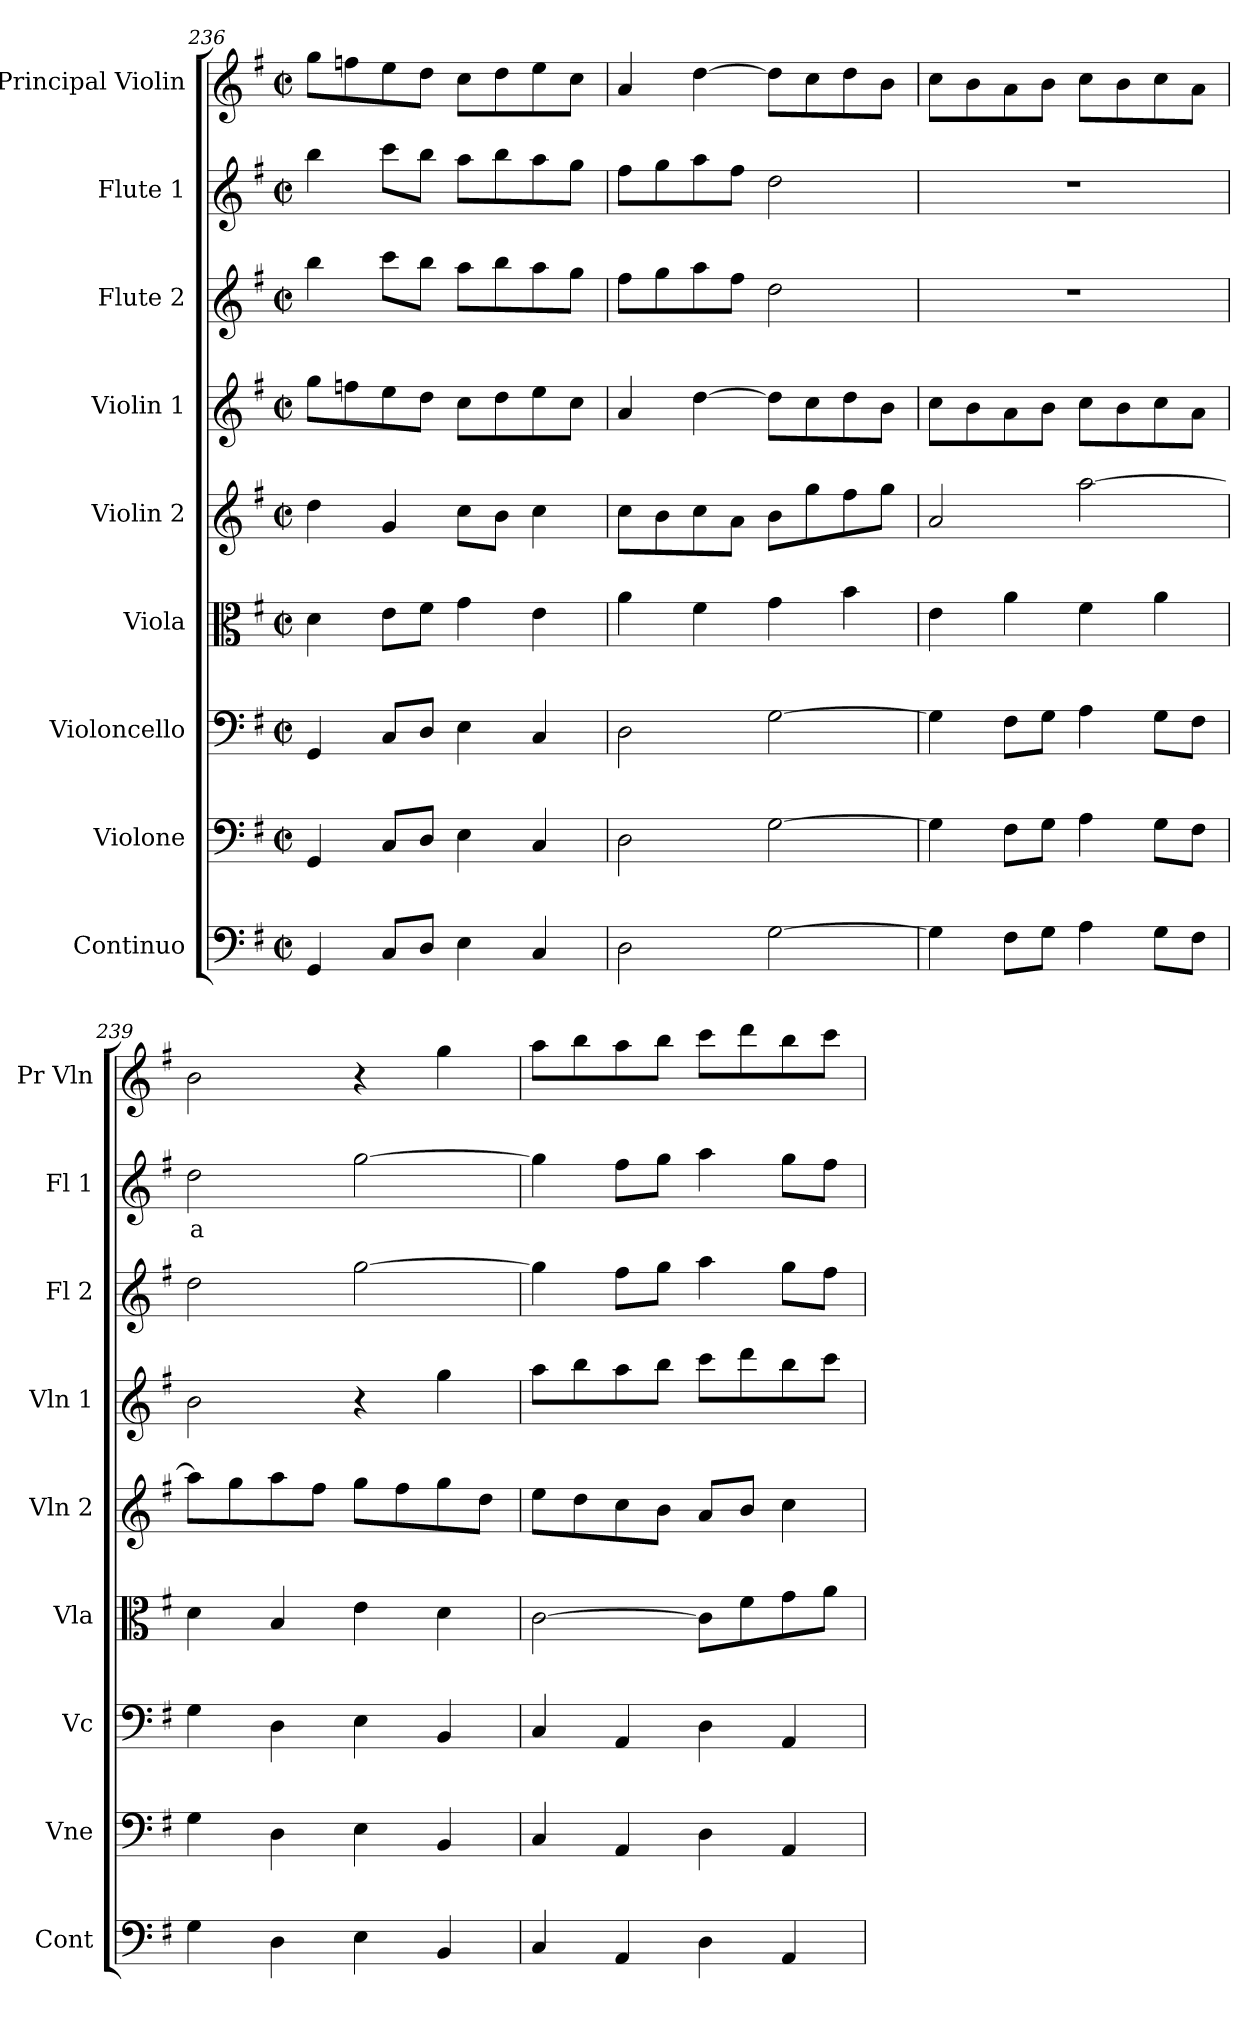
**kern	**kern	**kern	**kern	**kern	**kern	**kern	**kern	**text	**kern
*part9	*part8	*part7	*part6	*part5	*part4	*part3	*part2	*part2	*part1
*staff9	*staff8	*staff7	*staff6	*staff5	*staff4	*staff3	*staff2	*staff2	*staff1
*I"Continuo	*I"Violone	*I"Violoncello	*I"Viola	*I"Violin 2	*I"Violin 1	*I"Flute 2	*I"Flute 1	*	*I"Principal Violin
*I'Cont	*I'Vne	*I'Vc	*I'Vla	*I'Vln 2	*I'Vln 1	*I'Fl 2	*I'Fl 1	*	*I'Pr Vln
!!LO:LB:g=z
*clefF4	*clefF4	*clefF4	*clefC3	*clefG2	*clefG2	*clefG2	*clefG2	*	*clefG2
*	*ITrd7c12	*	*	*	*	*	*	*	*
*k[f#]	*k[f#]	*k[f#]	*k[f#]	*k[f#]	*k[f#]	*k[f#]	*k[f#]	*	*k[f#]
*M2/2	*M2/2	*M2/2	*M2/2	*M2/2	*M2/2	*M2/2	*M2/2	*	*M2/2
*met(c|)	*met(c|)	*met(c|)	*met(c|)	*met(c|)	*met(c|)	*met(c|)	*met(c|)	*	*met(c|)
=236	=236	=236	=236	=236	=236	=236	=236	=236	=236
4GG/	4GGG/	4GG/	4d\	4dd\	8gg\L	4bb\	4bb\	.	8gg\L
.	.	.	.	.	8ffn\	.	.	.	8ffn\
8C/L	8CC/L	8C/L	8e\L	4g/	8ee\	8ccc\L	8ccc\L	.	8ee\
8D/J	8DD/J	8D/J	8f#\J	.	8dd\J	8bb\J	8bb\J	.	8dd\J
4E\	4EE\	4E\	4g\	8cc\L	8cc\L	8aa\L	8aa\L	.	8cc\L
.	.	.	.	8b\J	8dd\	8bb\	8bb\	.	8dd\
4C/	4CC/	4C/	4e\	4cc\	8ee\	8aa\	8aa\	.	8ee\
.	.	.	.	.	8cc\J	8gg\J	8gg\J	.	8cc\J
=237	=237	=237	=237	=237	=237	=237	=237	=237	=237
2D\	2DD\	2D\	4a\	8cc\L	4a/	8ff#\L	8ff#\L	.	4a/
.	.	.	.	8b\	.	8gg\	8gg\	.	.
.	.	.	4f#\	8cc\	[4dd\	8aa\	8aa\	.	[4dd\
.	.	.	.	8a\J	.	8ff#\J	8ff#\J	.	.
[2G\	[2GG\	[2G\	4g\	8b\L	8dd\L]	2dd\	2dd\	.	8dd\L]
.	.	.	.	8gg\	8cc\	.	.	.	8cc\
.	.	.	4b\	8ff#\	8dd\	.	.	.	8dd\
.	.	.	.	8gg\J	8b\J	.	.	.	8b\J
=238	=238	=238	=238	=238	=238	=238	=238	=238	=238
4G\]	4GG\]	4G\]	4e\	2a/	8cc\L	1r	1r	.	8cc\L
.	.	.	.	.	8b\	.	.	.	8b\
8F#\L	8FF#\L	8F#\L	4a\	.	8a\	.	.	.	8a\
8G\J	8GG\J	8G\J	.	.	8b\J	.	.	.	8b\J
4A\	4AA\	4A\	4f#\	[2aa\	8cc\L	.	.	.	8cc\L
.	.	.	.	.	8b\	.	.	.	8b\
8G\L	8GG\L	8G\L	4a\	.	8cc\	.	.	.	8cc\
8F#\J	8FF#\J	8F#\J	.	.	8a\J	.	.	.	8a\J
=239	=239	=239	=239	=239	=239	=239	=239	=239	=239
!	!	!	!	!	!	!	!	!LO:LY:b:color=#FF0000	!
4G\	4GG\	4G\	4d\	8aa\L]	2b\	2dd\	2dd\	a	2b\
.	.	.	.	8gg\	.	.	.	.	.
4D\	4DD\	4D\	4B/	8aa\	.	.	.	.	.
.	.	.	.	8ff#\J	.	.	.	.	.
4E\	4EE\	4E\	4e\	8gg\L	4r	[2gg\	[2gg\	.	4r
.	.	.	.	8ff#\	.	.	.	.	.
4BB/	4BBB/	4BB/	4d\	8gg\	4gg\	.	.	.	4gg\
.	.	.	.	8dd\J	.	.	.	.	.
=240	=240	=240	=240	=240	=240	=240	=240	=240	=240
4C/	4CC/	4C/	[2c\	8ee\L	8aa\L	4gg\]	4gg\]	.	8aa\L
.	.	.	.	8dd\	8bb\	.	.	.	8bb\
4AA/	4AAA/	4AA/	.	8cc\	8aa\	8ff#\L	8ff#\L	.	8aa\
.	.	.	.	8b\J	8bb\J	8gg\J	8gg\J	.	8bb\J
4D\	4DD\	4D\	8c\L]	8a/L	8ccc\L	4aa\	4aa\	.	8ccc\L
.	.	.	8f#\	8b/J	8ddd\	.	.	.	8ddd\
4AA/	4AAA/	4AA/	8g\	4cc\	8bb\	8gg\L	8gg\L	.	8bb\
.	.	.	8a\J	.	8ccc\J	8ff#\J	8ff#\J	.	8ccc\J
=	=	=	=	=	=	=	=	=	=
*-	*-	*-	*-	*-	*-	*-	*-	*-	*-
